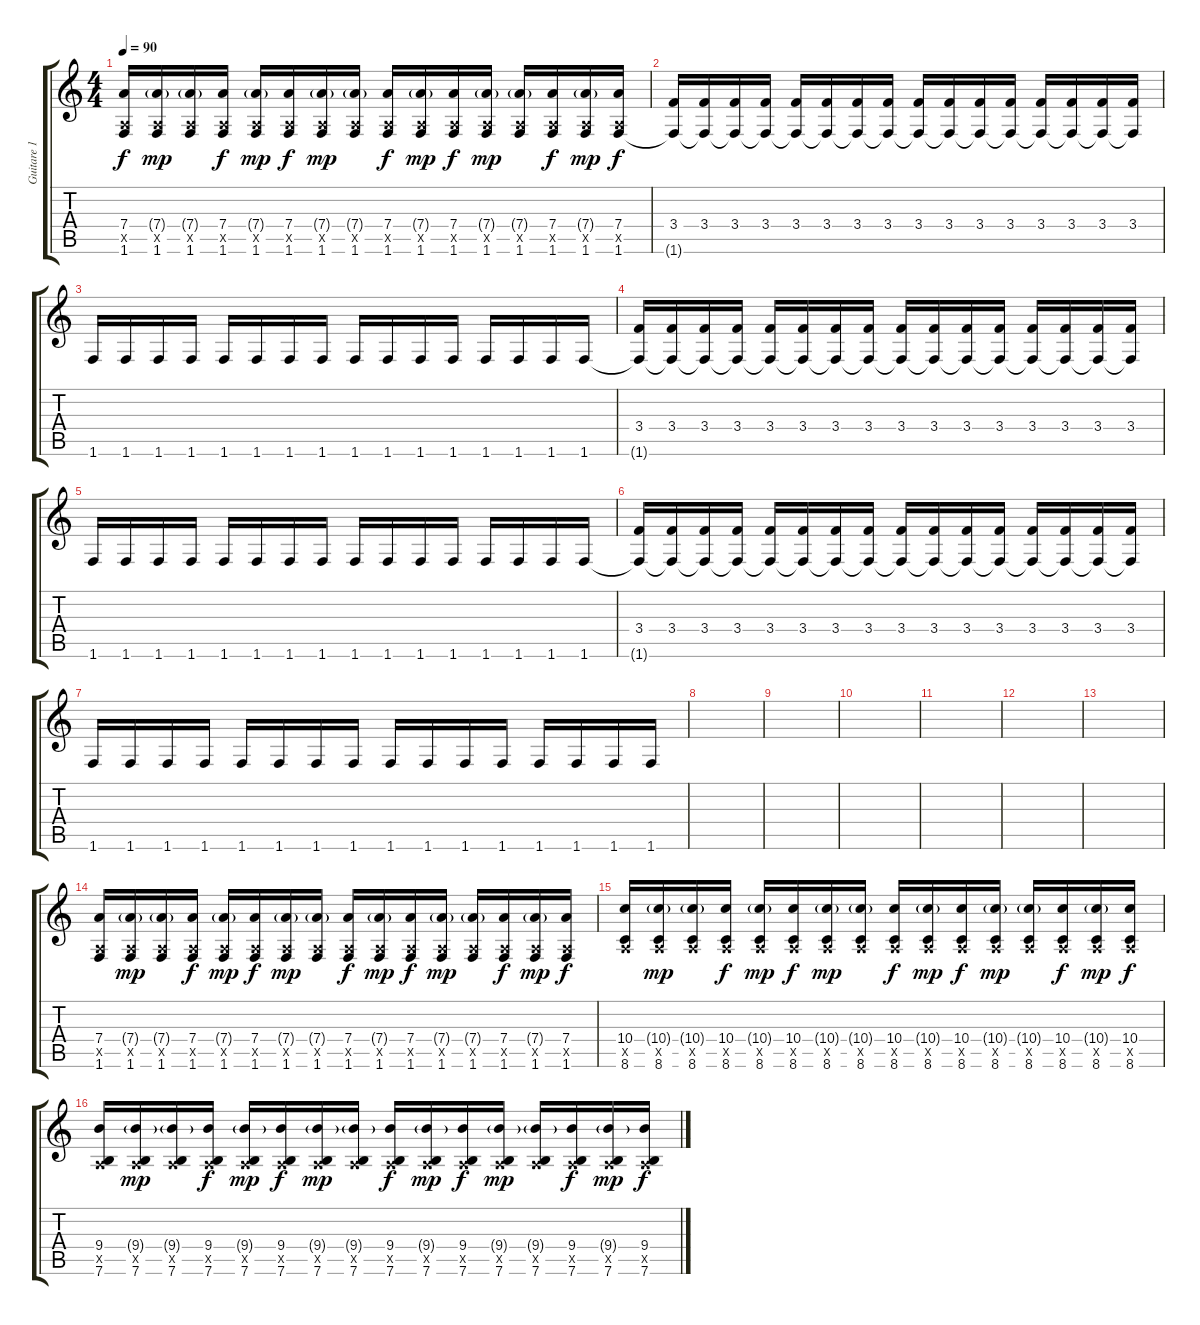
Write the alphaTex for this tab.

\track ("Guitare 1" "Guitare 1") {instrument overdrivenguitar}
\staff {score tabs}
\tuning (E4 B3 G3 D3 A2 E2) {hide}
\ts (4 4)
\tempo 90
\clef g2
\ks c
(7.4 0.5{x} 1.6).16{dy f} (7.4{g} 0.5{x} 1.6).16{dy mp} (7.4{g} 0.5{x} 1.6).16 (7.4 0.5{x} 1.6).16{dy f} (7.4{g} 0.5{x} 1.6).16{dy mp} (7.4 0.5{x} 1.6).16{dy f} (7.4{g} 0.5{x} 1.6).16{dy mp} (7.4{g} 0.5{x} 1.6).16 (7.4 0.5{x} 1.6).16{dy f} (7.4{g} 0.5{x} 1.6).16{dy mp} (7.4 0.5{x} 1.6).16{dy f} (7.4{g} 0.5{x} 1.6).16{dy mp} (7.4{g} 0.5{x} 1.6).16 (7.4 0.5{x} 1.6).16{dy f} (7.4{g} 0.5{x} 1.6).16{dy mp} (7.4 0.5{x} 1.6).16{dy f} |
(3.4 1.6{t}).16{volume 9 instrument electricguitarmuted} (3.4 1.6{t}).16 (3.4 1.6{t}).16 (3.4 1.6{t}).16 (3.4 1.6{t}).16 (3.4 1.6{t}).16 (3.4 1.6{t}).16 (3.4 1.6{t}).16 (3.4 1.6{t}).16 (3.4 1.6{t}).16 (3.4 1.6{t}).16 (3.4 1.6{t}).16 (3.4 1.6{t}).16 (3.4 1.6{t}).16 (3.4 1.6{t}).16 (3.4 1.6{t}).16 |
1.6.16 1.6.16 1.6.16 1.6.16 1.6.16 1.6.16 1.6.16 1.6.16 1.6.16 1.6.16 1.6.16 1.6.16 1.6.16 1.6.16 1.6.16 1.6.16 |
(3.4 1.6{t}).16{instrument electricguitarmuted} (3.4 1.6{t}).16 (3.4 1.6{t}).16 (3.4 1.6{t}).16 (3.4 1.6{t}).16 (3.4 1.6{t}).16 (3.4 1.6{t}).16 (3.4 1.6{t}).16 (3.4 1.6{t}).16 (3.4 1.6{t}).16 (3.4 1.6{t}).16 (3.4 1.6{t}).16 (3.4 1.6{t}).16 (3.4 1.6{t}).16 (3.4 1.6{t}).16 (3.4 1.6{t}).16 |
1.6.16 1.6.16 1.6.16 1.6.16 1.6.16 1.6.16 1.6.16 1.6.16 1.6.16 1.6.16 1.6.16 1.6.16 1.6.16 1.6.16 1.6.16 1.6.16 |
(3.4 1.6{t}).16{instrument electricguitarmuted} (3.4 1.6{t}).16 (3.4 1.6{t}).16 (3.4 1.6{t}).16 (3.4 1.6{t}).16 (3.4 1.6{t}).16 (3.4 1.6{t}).16 (3.4 1.6{t}).16 (3.4 1.6{t}).16 (3.4 1.6{t}).16 (3.4 1.6{t}).16 (3.4 1.6{t}).16 (3.4 1.6{t}).16 (3.4 1.6{t}).16 (3.4 1.6{t}).16 (3.4 1.6{t}).16 |
1.6.16 1.6.16 1.6.16 1.6.16 1.6.16 1.6.16 1.6.16 1.6.16 1.6.16 1.6.16 1.6.16 1.6.16 1.6.16 1.6.16 1.6.16 1.6.16 |
|
|
|
|
|
|
(7.4 0.5{x} 1.6).16 (7.4{g} 0.5{x} 1.6).16{dy mp} (7.4{g} 0.5{x} 1.6).16 (7.4 0.5{x} 1.6).16{dy f} (7.4{g} 0.5{x} 1.6).16{dy mp} (7.4 0.5{x} 1.6).16{dy f} (7.4{g} 0.5{x} 1.6).16{dy mp} (7.4{g} 0.5{x} 1.6).16 (7.4 0.5{x} 1.6).16{dy f} (7.4{g} 0.5{x} 1.6).16{dy mp} (7.4 0.5{x} 1.6).16{dy f} (7.4{g} 0.5{x} 1.6).16{dy mp} (7.4{g} 0.5{x} 1.6).16 (7.4 0.5{x} 1.6).16{dy f} (7.4{g} 0.5{x} 1.6).16{dy mp} (7.4 0.5{x} 1.6).16{dy f} |
(10.4 0.5{x} 8.6).16 (10.4{g} 0.5{x} 8.6).16{dy mp} (10.4{g} 0.5{x} 8.6).16 (10.4 0.5{x} 8.6).16{dy f} (10.4{g} 0.5{x} 8.6).16{dy mp} (10.4 0.5{x} 8.6).16{dy f} (10.4{g} 0.5{x} 8.6).16{dy mp} (10.4{g} 0.5{x} 8.6).16 (10.4 0.5{x} 8.6).16{dy f} (10.4{g} 0.5{x} 8.6).16{dy mp} (10.4 0.5{x} 8.6).16{dy f} (10.4{g} 0.5{x} 8.6).16{dy mp} (10.4{g} 0.5{x} 8.6).16 (10.4 0.5{x} 8.6).16{dy f} (10.4{g} 0.5{x} 8.6).16{dy mp} (10.4 0.5{x} 8.6).16{dy f} |
(9.4 0.5{x} 7.6).16 (9.4{g} 0.5{x} 7.6).16{dy mp} (9.4{g} 0.5{x} 7.6).16 (9.4 0.5{x} 7.6).16{dy f} (9.4{g} 0.5{x} 7.6).16{dy mp} (9.4 0.5{x} 7.6).16{dy f} (9.4{g} 0.5{x} 7.6).16{dy mp} (9.4{g} 0.5{x} 7.6).16 (9.4 0.5{x} 7.6).16{dy f} (9.4{g} 0.5{x} 7.6).16{dy mp} (9.4 0.5{x} 7.6).16{dy f} (9.4{g} 0.5{x} 7.6).16{dy mp} (9.4{g} 0.5{x} 7.6).16 (9.4 0.5{x} 7.6).16{dy f} (9.4{g} 0.5{x} 7.6).16{dy mp} (9.4 0.5{x} 7.6).16{dy f}
